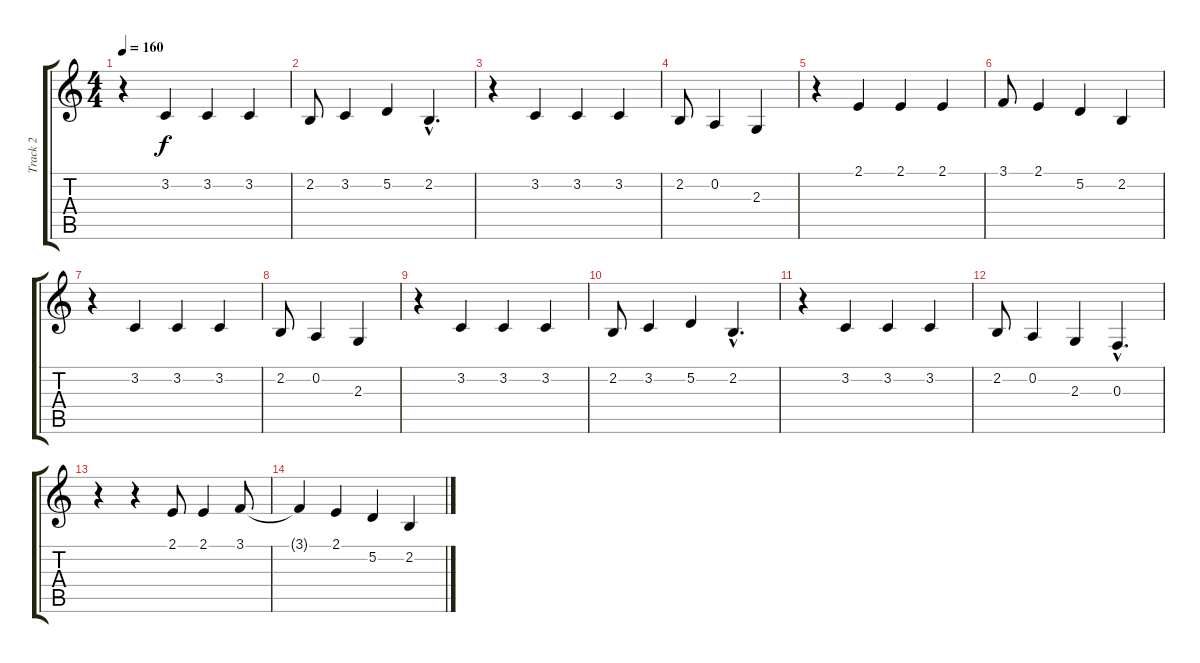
\track ("Track 2" "Track 2") {instrument englishhorn}
\staff {score tabs}
\tuning (D4 A3 F3 C3 G2 D2) {hide}
\ts (4 4)
\tempo 160
\clef g2
\ks c
r.4{dy f} 3.2.4 3.2.4 3.2.4 |
2.2.8 3.2.4 5.2.4 2.2{hac}.4{d} |
r.4 3.2.4 3.2.4 3.2.4 |
2.2.8 0.2.4 2.3.4 |
r.4 2.1.4 2.1.4 2.1.4 |
3.1.8 2.1.4 5.2.4 2.2.4 |
r.4 3.2.4 3.2.4 3.2.4 |
2.2.8 0.2.4 2.3.4 |
r.4 3.2.4 3.2.4 3.2.4 |
2.2.8 3.2.4 5.2.4 2.2{hac}.4{d} |
r.4 3.2.4 3.2.4 3.2.4 |
2.2.8 0.2.4 2.3.4 0.3{hac}.4{d} |
r.4 r.4 2.1.8 2.1.4 3.1.8 |
3.1{t}.4 2.1.4 5.2.4 2.2.4
